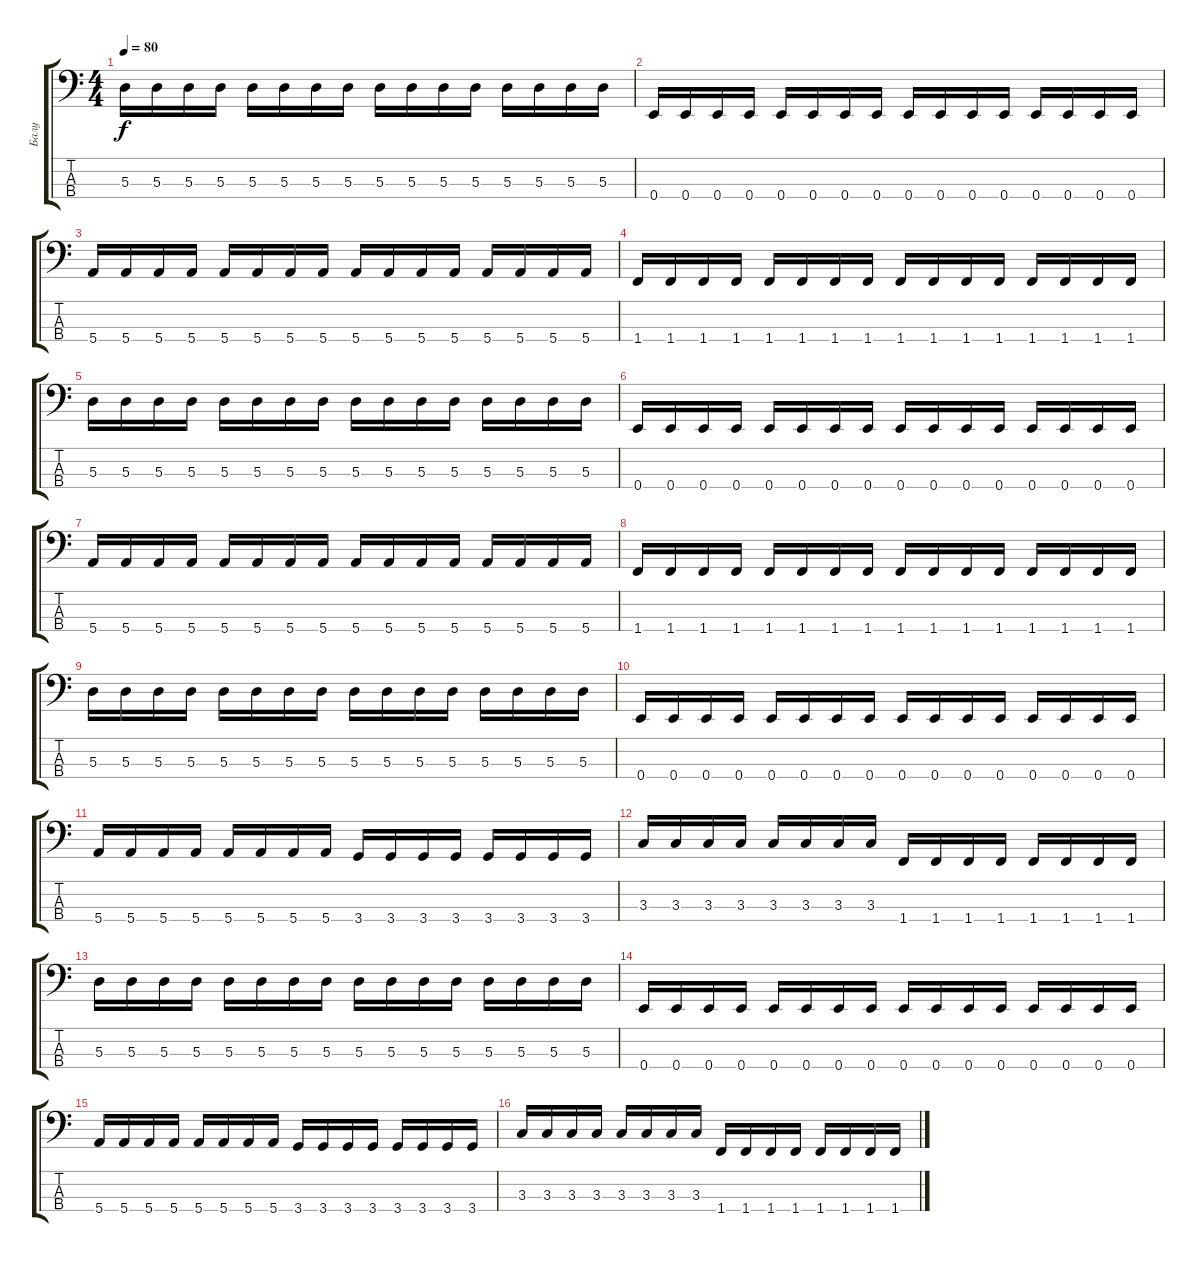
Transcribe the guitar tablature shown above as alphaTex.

\track ("Балу" "Балу") {instrument electricbasspick}
\staff {score tabs}
\tuning (G2 D2 A1 E1) {hide}
\ts (4 4)
\tempo 80
\clef f4
\ks c
5.3.16{dy f} 5.3.16 5.3.16 5.3.16 5.3.16 5.3.16 5.3.16 5.3.16 5.3.16 5.3.16 5.3.16 5.3.16 5.3.16 5.3.16 5.3.16 5.3.16 |
0.4.16 0.4.16 0.4.16 0.4.16 0.4.16 0.4.16 0.4.16 0.4.16 0.4.16 0.4.16 0.4.16 0.4.16 0.4.16 0.4.16 0.4.16 0.4.16 |
5.4.16 5.4.16 5.4.16 5.4.16 5.4.16 5.4.16 5.4.16 5.4.16 5.4.16 5.4.16 5.4.16 5.4.16 5.4.16 5.4.16 5.4.16 5.4.16 |
1.4.16 1.4.16 1.4.16 1.4.16 1.4.16 1.4.16 1.4.16 1.4.16 1.4.16 1.4.16 1.4.16 1.4.16 1.4.16 1.4.16 1.4.16 1.4.16 |
5.3.16 5.3.16 5.3.16 5.3.16 5.3.16 5.3.16 5.3.16 5.3.16 5.3.16 5.3.16 5.3.16 5.3.16 5.3.16 5.3.16 5.3.16 5.3.16 |
0.4.16 0.4.16 0.4.16 0.4.16 0.4.16 0.4.16 0.4.16 0.4.16 0.4.16 0.4.16 0.4.16 0.4.16 0.4.16 0.4.16 0.4.16 0.4.16 |
5.4.16 5.4.16 5.4.16 5.4.16 5.4.16 5.4.16 5.4.16 5.4.16 5.4.16 5.4.16 5.4.16 5.4.16 5.4.16 5.4.16 5.4.16 5.4.16 |
1.4.16 1.4.16 1.4.16 1.4.16 1.4.16 1.4.16 1.4.16 1.4.16 1.4.16 1.4.16 1.4.16 1.4.16 1.4.16 1.4.16 1.4.16 1.4.16 |
5.3.16 5.3.16 5.3.16 5.3.16 5.3.16 5.3.16 5.3.16 5.3.16 5.3.16 5.3.16 5.3.16 5.3.16 5.3.16 5.3.16 5.3.16 5.3.16 |
0.4.16 0.4.16 0.4.16 0.4.16 0.4.16 0.4.16 0.4.16 0.4.16 0.4.16 0.4.16 0.4.16 0.4.16 0.4.16 0.4.16 0.4.16 0.4.16 |
5.4.16 5.4.16 5.4.16 5.4.16 5.4.16 5.4.16 5.4.16 5.4.16 3.4.16 3.4.16 3.4.16 3.4.16 3.4.16 3.4.16 3.4.16 3.4.16 |
3.3.16 3.3.16 3.3.16 3.3.16 3.3.16 3.3.16 3.3.16 3.3.16 1.4.16 1.4.16 1.4.16 1.4.16 1.4.16 1.4.16 1.4.16 1.4.16 |
5.3.16 5.3.16 5.3.16 5.3.16 5.3.16 5.3.16 5.3.16 5.3.16 5.3.16 5.3.16 5.3.16 5.3.16 5.3.16 5.3.16 5.3.16 5.3.16 |
0.4.16 0.4.16 0.4.16 0.4.16 0.4.16 0.4.16 0.4.16 0.4.16 0.4.16 0.4.16 0.4.16 0.4.16 0.4.16 0.4.16 0.4.16 0.4.16 |
5.4.16 5.4.16 5.4.16 5.4.16 5.4.16 5.4.16 5.4.16 5.4.16 3.4.16 3.4.16 3.4.16 3.4.16 3.4.16 3.4.16 3.4.16 3.4.16 |
3.3.16 3.3.16 3.3.16 3.3.16 3.3.16 3.3.16 3.3.16 3.3.16 1.4.16 1.4.16 1.4.16 1.4.16 1.4.16 1.4.16 1.4.16 1.4.16
